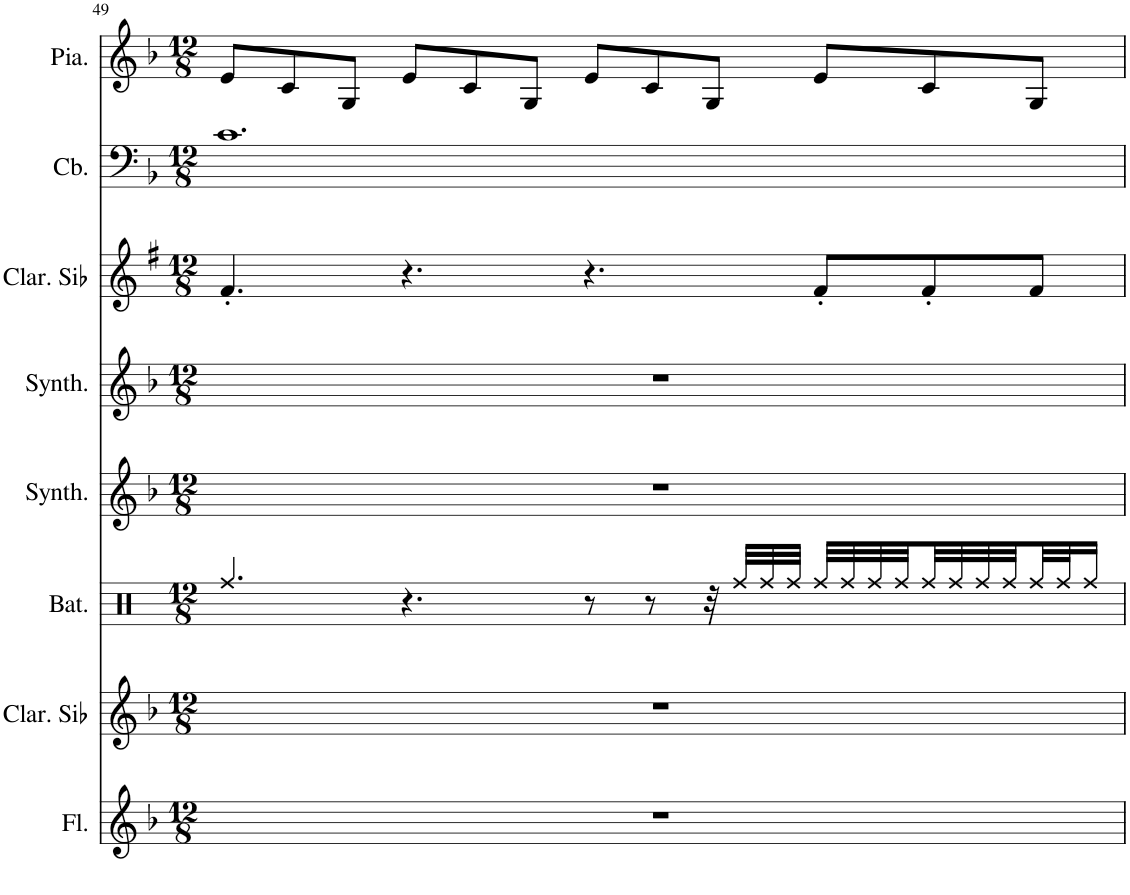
**kern	**kern	**kern	**kern	**kern	**kern	**kern	**kern
*part8	*part7	*part6	*part5	*part4	*part3	*part2	*part1
*staff8	*staff7	*staff6	*staff5	*staff4	*staff3	*staff2	*staff1
*I"Flûte, Flute	*I"Clarinette en Sib, Clarinet Pipe	*I"Batterie	*I"Synthétiseur d'instruments à cordes, Synth Strings 2	*I"Synthétiseur d'instruments à cordes, Synth Strings 1	*I"Clarinette en Sib	*I"Contrebasse, Acoustic Bass	*I"Piano, Acoustic Grand Piano
*I'Fl.	*I'Clar. Sib	*I'Bat.	*I'Synth.	*I'Synth.	*I'Clar. Sib	*I'Cb.	*I'Pia.
!!LO:PB:g=z
*clefG2	*clefG2	*clefX	*clefG2	*clefG2	*clefG2	*clefF4	*clefG2
*	*Trd1c2	*	*	*	*Trd1c2	*Trd7c12	*
*k[b-]	*k[b-]	*k[]	*k[b-]	*k[b-]	*k[f#]	*k[b-]	*k[b-]
*M12/8	*M12/8	*M12/8	*M12/8	*M12/8	*M12/8	*M12/8	*M12/8
=49	=49	=49	=49	=49	=49	=49	=49
1.r	1.r	4.Rff/	1.r	1.r	4.f#'/	1.c	8e/L
.	.	.	.	.	.	.	8c/
.	.	.	.	.	.	.	8G/J
.	.	4.r	.	.	4.r	.	8e/L
.	.	.	.	.	.	.	8c/
.	.	.	.	.	.	.	8G/J
.	.	8r	.	.	4.r	.	8e/L
.	.	8r	.	.	.	.	8c/
.	.	32r	.	.	.	.	8G/J
.	.	32Rff/LLL	.	.	.	.	.
.	.	32Rff/	.	.	.	.	.
.	.	32Rff/JJJ	.	.	.	.	.
.	.	32Rff/LLL	.	.	8f#'/L	.	8e/L
.	.	32Rff/	.	.	.	.	.
.	.	32Rff/	.	.	.	.	.
.	.	32Rff/	.	.	.	.	.
.	.	32Rff/	.	.	8f#'/	.	8c/
.	.	32Rff/	.	.	.	.	.
.	.	32Rff/	.	.	.	.	.
.	.	32Rff/	.	.	.	.	.
.	.	32Rff/	.	.	8f#/J	.	8G/J
.	.	32Rff/J	.	.	.	.	.
.	.	16Rff/JJ	.	.	.	.	.
=	=	=	=	=	=	=	=
*-	*-	*-	*-	*-	*-	*-	*-
